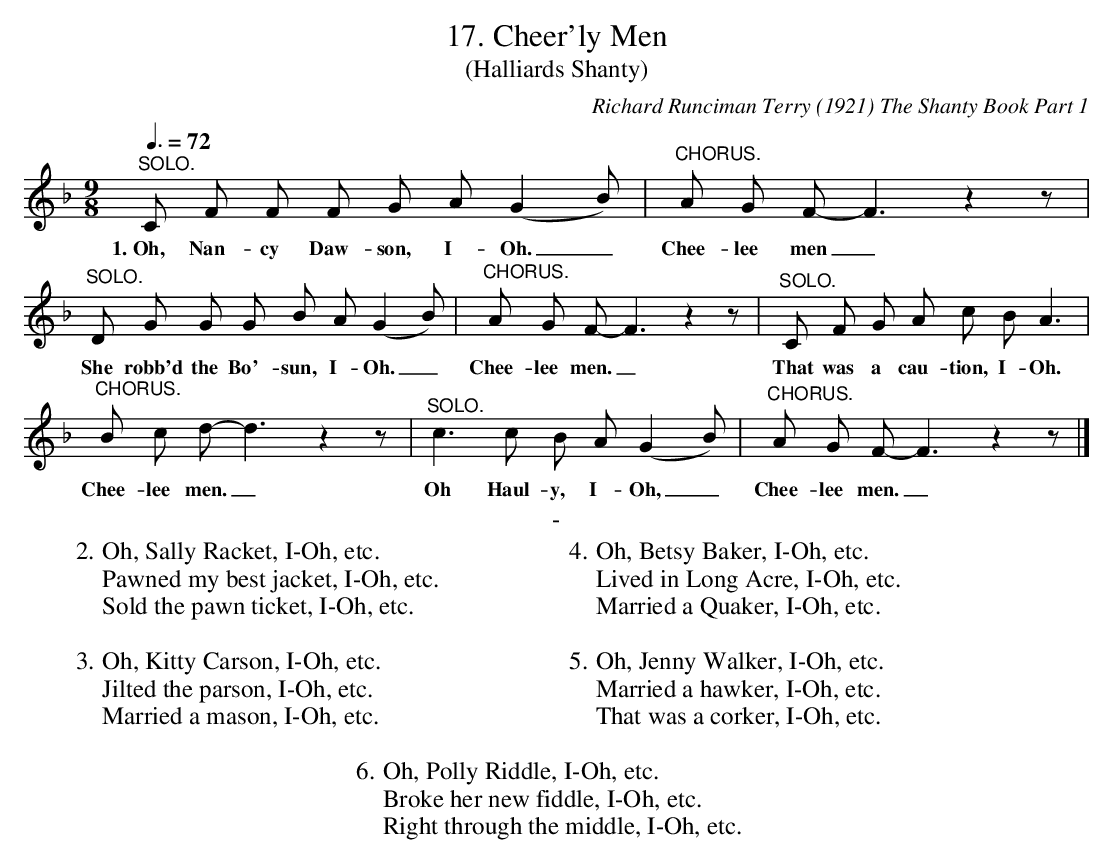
X:1
T:17. Cheer'ly Men
T:(Halliards Shanty)
C:Richard Runciman Terry (1921) The Shanty Book Part 1
L:1/8
Q:3/8=72
M:9/8
K:F
"^SOLO." C F F F G A (G2 B) | "^CHORUS." A G F-F3 z2 z | "^SOLO." D G G G B A (G2 B) |
w: 1.~Oh, Nan-cy Daw-son, I- Oh._ |Chee- lee men_ |She robb'd the Bo'- sun, I- Oh._ |
"^CHORUS." A G F-F3 z2 z |"^SOLO." C F G A c B A3 |$"^CHORUS." B c d-d3 z2 z |"^SOLO." c3 c B A (G2 B) |
w: Chee- lee men._ |That was a cau- tion, I-Oh. | Chee-lee men._ | Oh Haul-y, I-Oh,_ |
"^CHORUS." A G F-F3 z2 z |]
w: Chee-lee men._|
T: -
W: 2. Oh, Sally Racket, I-Oh, etc.
W: Pawned my best jacket, I-Oh, etc.
W: Sold the pawn ticket, I-Oh, etc.
W:
W: 3. Oh, Kitty Carson, I-Oh, etc.
W: Jilted the parson, I-Oh, etc.
W: Married a mason, I-Oh, etc.
W:
W: 4. Oh, Betsy Baker, I-Oh, etc.
W: Lived in Long Acre, I-Oh, etc.
W: Married a Quaker, I-Oh, etc.
W:
W: 5. Oh, Jenny Walker, I-Oh, etc.
W: Married a hawker, I-Oh, etc.
W: That was a corker, I-Oh, etc.
W:
W: 6. Oh, Polly Riddle, I-Oh, etc.
W: Broke her new fiddle, I-Oh, etc.
W: Right through the middle, I-Oh, etc.
